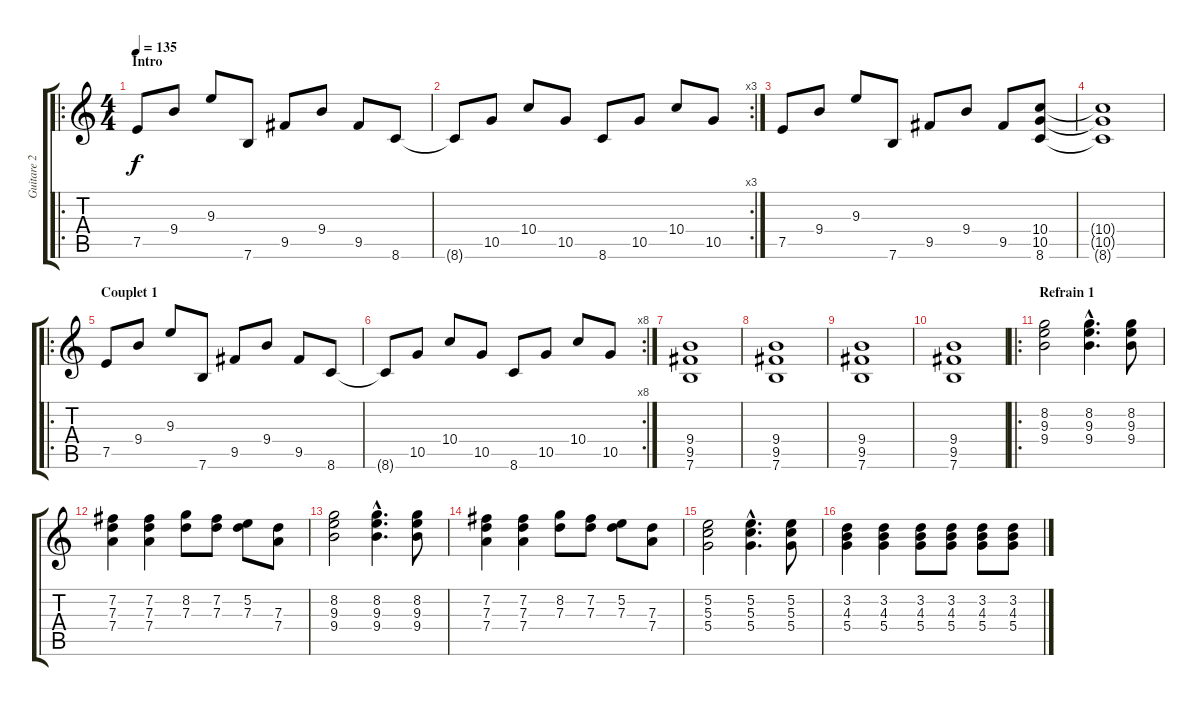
\track ("Guitare 2" "Guitare 2") {instrument electricguitarclean}
\staff {score tabs}
\tuning (E4 B3 G3 D3 A2 E2) {hide}
\ro
\ts (4 4)
\section ("" "Intro")
\tempo 135
\clef g2
\ks c
7.5.8{dy f instrument electricguitarclean} 9.4.8 9.3.8 7.6.8 9.5.8 9.4.8 9.5.8 8.6.8 |
\rc 3
8.6{t}.8 10.5.8 10.4.8 10.5.8 8.6.8 10.5.8 10.4.8 10.5.8 |
7.5.8 9.4.8 9.3.8 7.6.8 9.5.8 9.4.8 9.5.8 (10.4 10.5 8.6).8 |
(10.4{t} 10.5{t} 8.6{t}).1 |
\ro
\section ("" "Couplet 1")
7.5.8 9.4.8 9.3.8 7.6.8 9.5.8 9.4.8 9.5.8 8.6.8 |
\rc 8
8.6{t}.8 10.5.8 10.4.8 10.5.8 8.6.8 10.5.8 10.4.8 10.5.8 |
(9.4 9.5 7.6).1 |
(9.4 9.5 7.6).1 |
(9.4 9.5 7.6).1 |
(9.4 9.5 7.6).1 |
\ro
\section ("" "Refrain 1")
(8.2 9.3 9.4).2{volume 15 instrument distortionguitar} (8.2{hac} 9.3{hac} 9.4{hac}).4{d} (8.2 9.3 9.4).8 |
(7.2 7.3 7.4).4 (7.2 7.3 7.4).4 (8.2 7.3).8 (7.2 7.3).8 (5.2 7.3).8 (7.3 7.4).8 |
(8.2 9.3 9.4).2 (8.2{hac} 9.3{hac} 9.4{hac}).4{d} (8.2 9.3 9.4).8 |
(7.2 7.3 7.4).4 (7.2 7.3 7.4).4 (8.2 7.3).8 (7.2 7.3).8 (5.2 7.3).8 (7.3 7.4).8 |
(5.2 5.3 5.4).2 (5.2{hac} 5.3{hac} 5.4{hac}).4{d} (5.2 5.3 5.4).8 |
(3.2 4.3 5.4).4 (3.2 4.3 5.4).4 (3.2 4.3 5.4).8 (3.2 4.3 5.4).8 (3.2 4.3 5.4).8 (3.2 4.3 5.4).8
